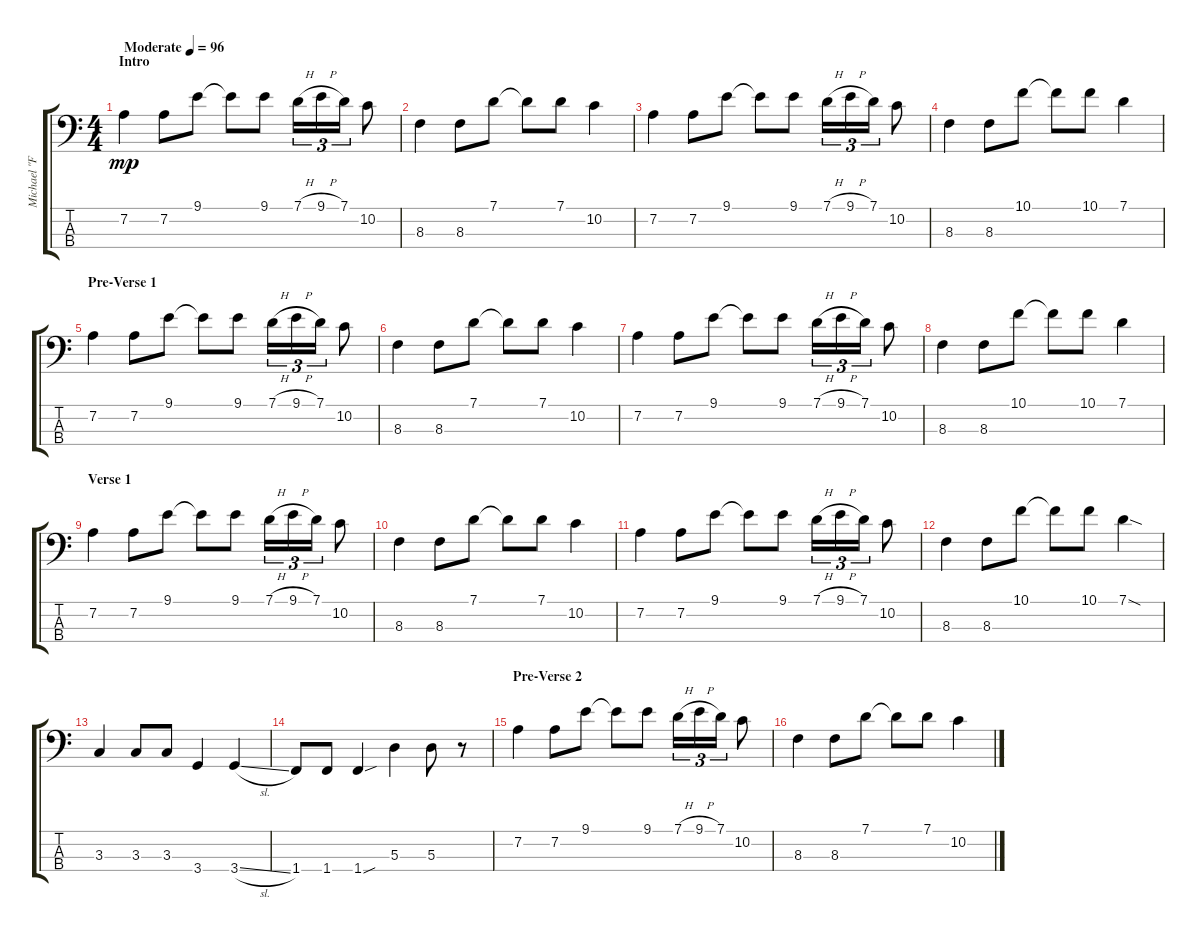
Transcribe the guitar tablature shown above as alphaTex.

\track ("Michael \"Flea\" Balzary | Modulus Flea | " "Michael \"F") {instrument electricbassfinger}
\staff {score tabs}
\tuning (G2 D2 A1 E1) {hide}
\ts (4 4)
\section ("" "Intro")
\tempo (96 "Moderate")
\clef f4
\ks c
7.2.4{dy mp instrument electricbassfinger} 7.2.8 9.1.8 9.1{t}.8 9.1.8 7.1{h}.16{tu (3 2)} 9.1{h}.16{tu (3 2)} 7.1.16{tu (3 2)} 10.2.8 |
8.3.4 8.3.8 7.1.8 7.1{t}.8 7.1.8 10.2.4 |
7.2.4 7.2.8 9.1.8 9.1{t}.8 9.1.8 7.1{h}.16{tu (3 2)} 9.1{h}.16{tu (3 2)} 7.1.16{tu (3 2)} 10.2.8 |
8.3.4 8.3.8 10.1.8 10.1{t}.8 10.1.8 7.1.4 |
\section ("" "Pre-Verse 1")
7.2.4 7.2.8 9.1.8 9.1{t}.8 9.1.8 7.1{h}.16{tu (3 2)} 9.1{h}.16{tu (3 2)} 7.1.16{tu (3 2)} 10.2.8 |
8.3.4 8.3.8 7.1.8 7.1{t}.8 7.1.8 10.2.4 |
7.2.4 7.2.8 9.1.8 9.1{t}.8 9.1.8 7.1{h}.16{tu (3 2)} 9.1{h}.16{tu (3 2)} 7.1.16{tu (3 2)} 10.2.8 |
8.3.4 8.3.8 10.1.8 10.1{t}.8 10.1.8 7.1.4 |
\section ("" "Verse 1")
7.2.4 7.2.8 9.1.8 9.1{t}.8 9.1.8 7.1{h}.16{tu (3 2)} 9.1{h}.16{tu (3 2)} 7.1.16{tu (3 2)} 10.2.8 |
8.3.4 8.3.8 7.1.8 7.1{t}.8 7.1.8 10.2.4 |
7.2.4 7.2.8 9.1.8 9.1{t}.8 9.1.8 7.1{h}.16{tu (3 2)} 9.1{h}.16{tu (3 2)} 7.1.16{tu (3 2)} 10.2.8 |
8.3.4 8.3.8 10.1.8 10.1{t}.8 10.1.8 7.1{sod}.4 |
3.3.4 3.3.8 3.3.8 3.4.4 3.4{sl}.4 |
1.4.8 1.4.8 1.4{sou}.4 5.3.4 5.3.8 r.8 |
\section ("" "Pre-Verse 2")
7.2.4 7.2.8 9.1.8 9.1{t}.8 9.1.8 7.1{h}.16{tu (3 2)} 9.1{h}.16{tu (3 2)} 7.1.16{tu (3 2)} 10.2.8 |
8.3.4 8.3.8 7.1.8 7.1{t}.8 7.1.8 10.2.4
